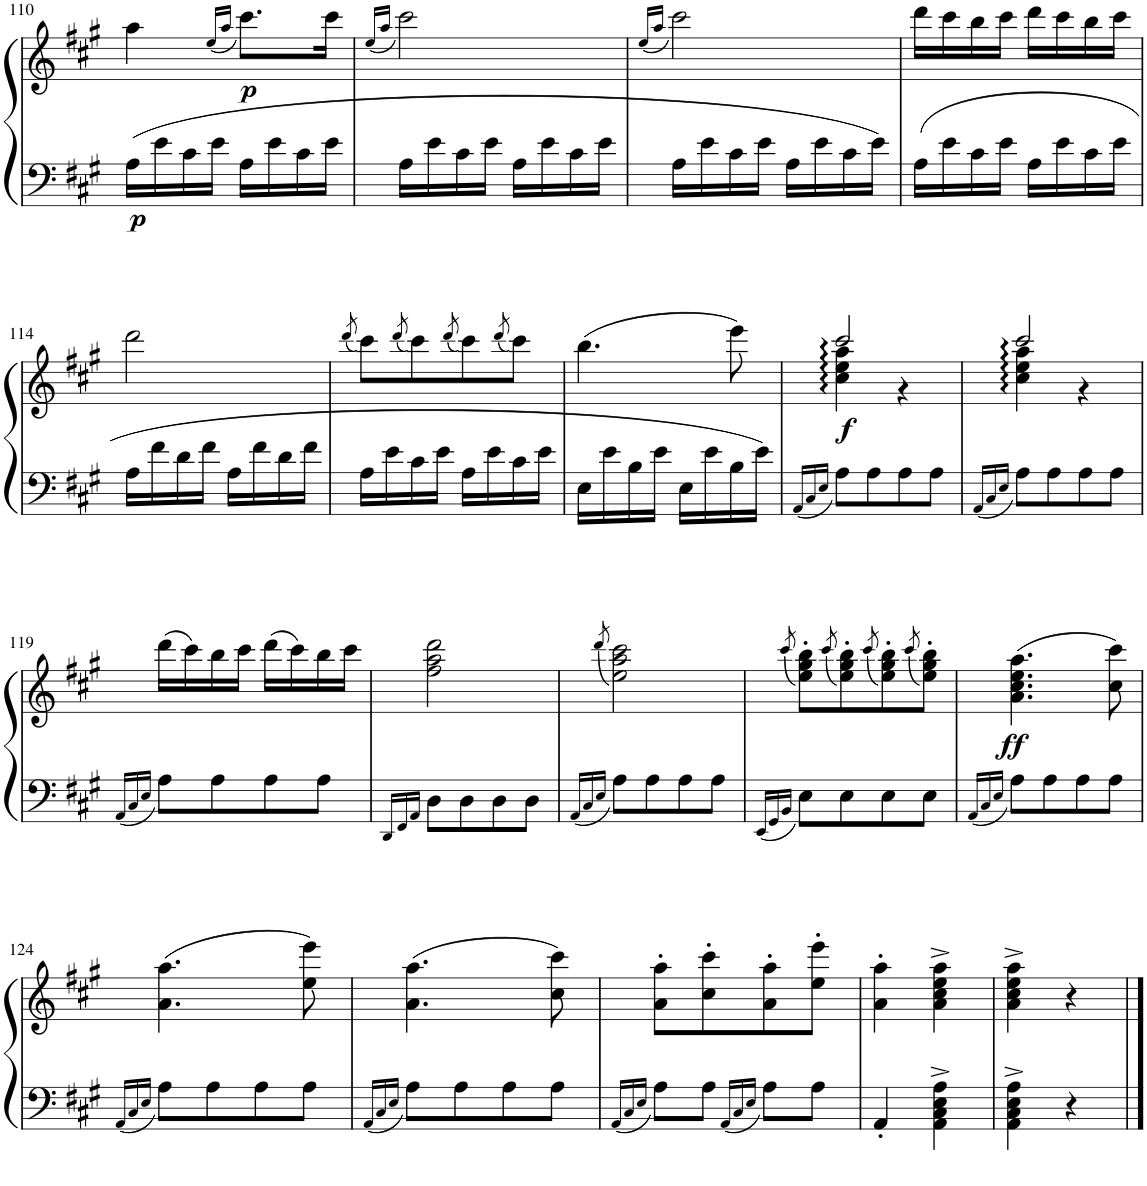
**kern	**kern	**dynam
*part1	*part1	*part1
*staff2	*staff1	*staff1/2
*I"Piano	*	*
*I'Pno	*	*
!!LO:PB:g=z
*clefF4	*clefG2	*
*k[f#c#g#]	*k[f#c#g#]	*
*M2/4	*M2/4	*
=110	=110	=110
!	!	!LO:DY:b=2
16A\LL	4aa\	p
16e\	.	.
16c#\	.	.
16e\JJ	.	.
.	(16qee/LL	.
.	16qaa/JJ	.
!	!	!LO:DY:b
16A\LL	8.ccc#\L)	p
16e\	.	.
16c#\	.	.
16e\JJ	16ccc#\Jk	.
=111	=111	=111
.	(16qee/LL	.
.	16qaa/JJ	.
16A\LL	2ccc#\)	.
16e\	.	.
16c#\	.	.
16e\JJ	.	.
16A\LL	.	.
16e\	.	.
16c#\	.	.
16e\JJ	.	.
=112	=112	=112
.	(16qee/LL	.
.	16qaa/JJ	.
16A\LL	2ccc#\)	.
16e\	.	.
16c#\	.	.
16e\JJ	.	.
16A\LL	.	.
16e\	.	.
16c#\	.	.
16e\JJ	.	.
=113	=113	=113
16A\LL	16ddd\LL	.
16e\	16ccc#\	.
16c#\	16bb\	.
16e\JJ	16ccc#\JJ	.
16A\LL	16ddd\LL	.
16e\	16ccc#\	.
16c#\	16bb\	.
16e\JJ	16ccc#\JJ	.
!!LO:LB:g=z
=114	=114	=114
16A\LL	2ddd\	.
16f#\	.	.
16d\	.	.
16f#\JJ	.	.
16A\LL	.	.
16f#\	.	.
16d\	.	.
16f#\JJ	.	.
=115	=115	=115
.	(8qddd/	.
16A\LL	8ccc#\L)	.
16e\	.	.
.	(8qddd/	.
16c#\	8ccc#\)	.
16e\JJ	.	.
.	(8qddd/	.
16A\LL	8ccc#\)	.
16e\	.	.
.	(8qddd/	.
16c#\	8ccc#\J)	.
16e\JJ	.	.
=116	=116	=116
16E\LL	(4.bb\	.
16e\	.	.
16B\	.	.
16e\JJ	.	.
16E\LL	.	.
16e\	.	.
16B\	8eee\)	.
16e\JJ	.	.
=117	=117	=117
16qAA/LL	.	.
16qC#/	.	.
16qE/JJ	.	.
*	*^	*
!	!	!	!LO:DY:b
8A\L	2ccc#/	4cc#\ 4ee\ 4aa\	f
8A\	.	.	.
8A\	.	4r	.
8A\J	.	.	.
=118	=118	=118	=118
16qAA/LL	.	.	.
16qC#/	.	.	.
16qE/JJ	.	.	.
8A\L	2ccc#/	4cc#\ 4ee\ 4aa\	.
8A\	.	.	.
8A\	.	4r	.
8A\J	.	.	.
*	*v	*v	*
!!LO:LB:g=z
=119	=119	=119
16qAA/LL	.	.
16qC#/	.	.
16qE/JJ	.	.
8A\L	(16ddd\LL	.
.	16ccc#\)	.
8A\	16bb\	.
.	16ccc#\JJ	.
8A\	(16ddd\LL	.
.	16ccc#\)	.
8A\J	16bb\	.
.	16ccc#\JJ	.
=120	=120	=120
16qDD/LL	.	.
16qFF#/	.	.
16qAA/JJ	.	.
8D\L	2ff#\ 2aa\ 2ddd\	.
8D\	.	.
8D\	.	.
8D\J	.	.
=121	=121	=121
16qAA/LL	.	.
16qC#/	.	.
16qE/JJ	(8qddd/	.
8A\L	2ee\ 2aa\ 2ccc#\)	.
8A\	.	.
8A\	.	.
8A\J	.	.
=122	=122	=122
16qEE/LL	.	.
16qGG#/	.	.
16qBB/JJ	(8qccc#/	.
8E\L	8ee\' 8gg#\' 8bb\'L)	.
.	(8qccc#/	.
8E\	8ee\' 8gg#\' 8bb\')	.
.	(8qccc#/	.
8E\	8ee\' 8gg#\' 8bb\')	.
.	(8qccc#/	.
8E\J	8ee\' 8gg#\' 8bb\'J)	.
=123	=123	=123
16qAA/LL	.	.
16qC#/	.	.
16qE/JJ	.	.
!	!	!LO:DY:b
8A\L	(4.a\ 4.cc#\ 4.ee\ 4.aa\	ff
8A\	.	.
8A\	.	.
8A\J	8cc#\ 8ccc#\)	.
!!LO:LB:g=z
=124	=124	=124
16qAA/LL	.	.
16qC#/	.	.
16qE/JJ	.	.
8A\L	(4.a\ 4.aa\	.
8A\	.	.
8A\	.	.
8A\J	8ee\ 8eee\)	.
=125	=125	=125
16qAA/LL	.	.
16qC#/	.	.
16qE/JJ	.	.
8A\L	(4.a\ 4.aa\	.
8A\	.	.
8A\	.	.
8A\J	8cc#\ 8ccc#\)	.
=126	=126	=126
16qAA/LL	.	.
16qC#/	.	.
16qE/JJ	.	.
8A\L	8a\' 8aa\'L	.
8A\J	8cc#\' 8ccc#\'	.
16qAA/LL	.	.
16qC#/	.	.
16qE/JJ	.	.
8A\L	8a\' 8aa\'	.
8A\J	8ee\' 8eee\'J	.
=127	=127	=127
4AA'/	4a\' 4aa\'	.
4AA\^ 4C#\^ 4E\^ 4A\^	4a\^ 4cc#\^ 4ee\^ 4aa\^	.
=128	=128	=128
4AA\^ 4C#\^ 4E\^ 4A\^	4a\^ 4cc#\^ 4ee\^ 4aa\^	.
4r	4r	.
==	==	==
*-	*-	*-
